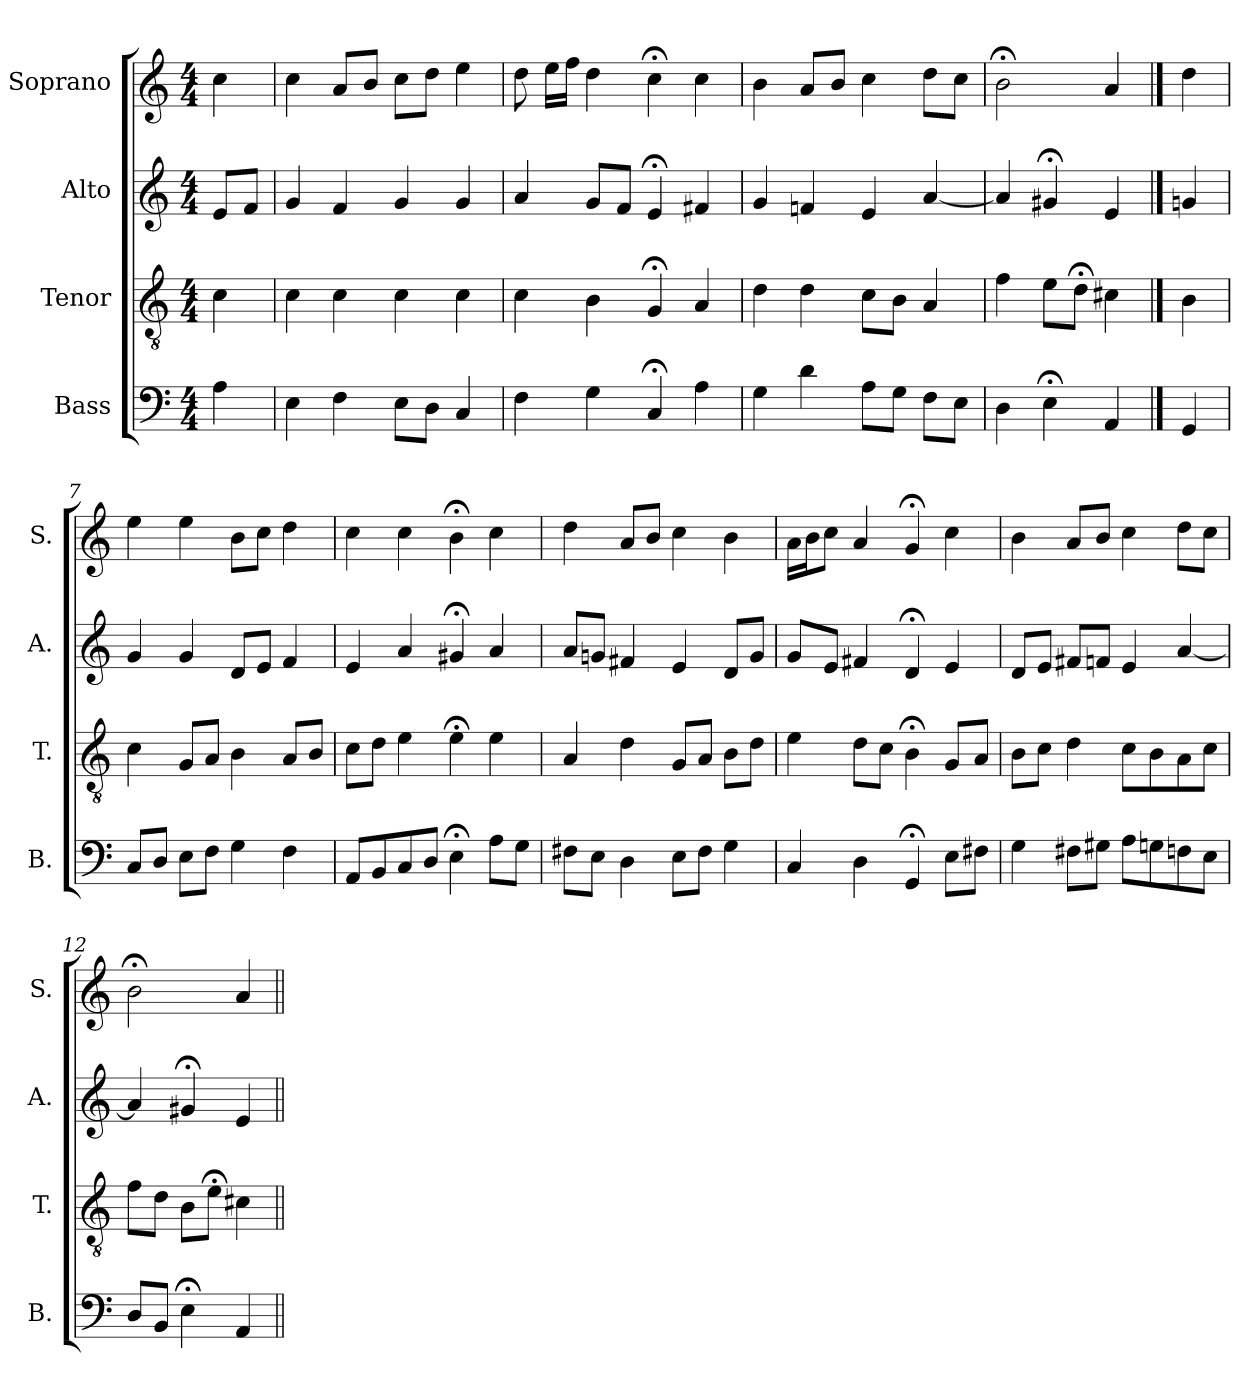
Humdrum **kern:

**kern	**kern	**kern	**kern
*part4	*part3	*part2	*part1
*staff4	*staff3	*staff2	*staff1
*I"Bass	*I"Tenor	*I"Alto	*I"Soprano
*I'B.	*I'T.	*I'A.	*I'S.
*clefF4	*clefGv2	*clefG2	*clefG2
*	*ITrd7c12	*	*
*k[]	*k[]	*k[]	*k[]
*C:	*C:	*C:	*C:
*M4/4	*M4/4	*M4/4	*M4/4
=1	=1	=1	=1
4A\	4C\	8e/L	4cc\
.	.	8f/J	.
=2	=2	=2	=2
4E\	4C\	4g/	4cc\
4F\	4C\	4f/	8a/L
.	.	.	8b/J
8E\L	4C\	4g/	8cc\L
8D\J	.	.	8dd\J
4C/	4C\	4g/	4ee\
=3	=3	=3	=3
4F\	4C\	4a/	8dd\
.	.	.	16ee\LL
.	.	.	16ff\JJ
4G\	4BB\	8g/L	4dd\
.	.	8f/J	.
4C;</	4GG;</	4e;</	4cc;<\
4A\	4AA/	4f#X/	4cc\
=4	=4	=4	=4
4G\	4D\	4g/	4b\
4d\	4D\	4fn/	8a/L
.	.	.	8b/J
8A\L	8C\L	4e/	4cc\
8G\J	8BB\J	.	.
8F\L	4AA/	[4a/	8dd\L
8E\J	.	.	8cc\J
=5	=5	=5	=5
4D\	4F\	4a/]	2b;<\
4E;<\	8E\L	4g#X;</	.
.	8D;<\J	.	.
4AA/	4C#X\	4e/	4a/
==6	==6	==6	==6
4GG/	4BB\	4gn/	4dd\
!!LO:LB:g=z
=7	=7	=7	=7
8C/L	4C\	4g/	4ee\
8D/J	.	.	.
8E\L	8GG/L	4g/	4ee\
8F\J	8AA/J	.	.
4G\	4BB\	8d/L	8b\L
.	.	8e/J	8cc\J
4F\	8AA/L	4f/	4dd\
.	8BB/J	.	.
=8	=8	=8	=8
8AA/L	8C\L	4e/	4cc\
8BB/	8D\J	.	.
8C/	4E\	4a/	4cc\
8D/J	.	.	.
4E;<\	4E;<\	4g#X;</	4b;<\
8A\L	4E\	4a/	4cc\
8G\J	.	.	.
=9	=9	=9	=9
8F#X\L	4AA/	8a/L	4dd\
8E\J	.	8gn/J	.
4D\	4D\	4f#X/	8a/L
.	.	.	8b/J
8E\L	8GG/L	4e/	4cc\
8F#\J	8AA/J	.	.
4G\	8BB\L	8d/L	4b\
.	8D\J	8g/J	.
!!LO:PB:g=z
=10	=10	=10	=10
4C/	4E\	8g/L	16a\LL
.	.	.	16b\J
.	.	8e/J	8cc\J
4D\	8D\L	4f#X/	4a/
.	8C\J	.	.
4GG;</	4BB;<\	4d;</	4g;</
8E\L	8GG/L	4e/	4cc\
8F#X\J	8AA/J	.	.
=11	=11	=11	=11
4G\	8BB\L	8d/L	4b\
.	8C\J	8e/J	.
8F#X\L	4D\	8f#X/L	8a/L
8G#X\J	.	8fn/J	8b/J
8A\L	8C\L	4e/	4cc\
8Gn\	8BB\	.	.
8Fn\	8AA\	[4a/	8dd\L
8E\J	8C\J	.	8cc\J
=12	=12	=12	=12
8D/L	8F\L	4a/]	2b;<\
8BB/J	8D\J	.	.
4E;<\	8BB\L	4g#X;</	.
.	8E;<\J	.	.
4AA/	4C#X\	4e/	4a/
=||	=||	=||	=||
*-	*-	*-	*-
